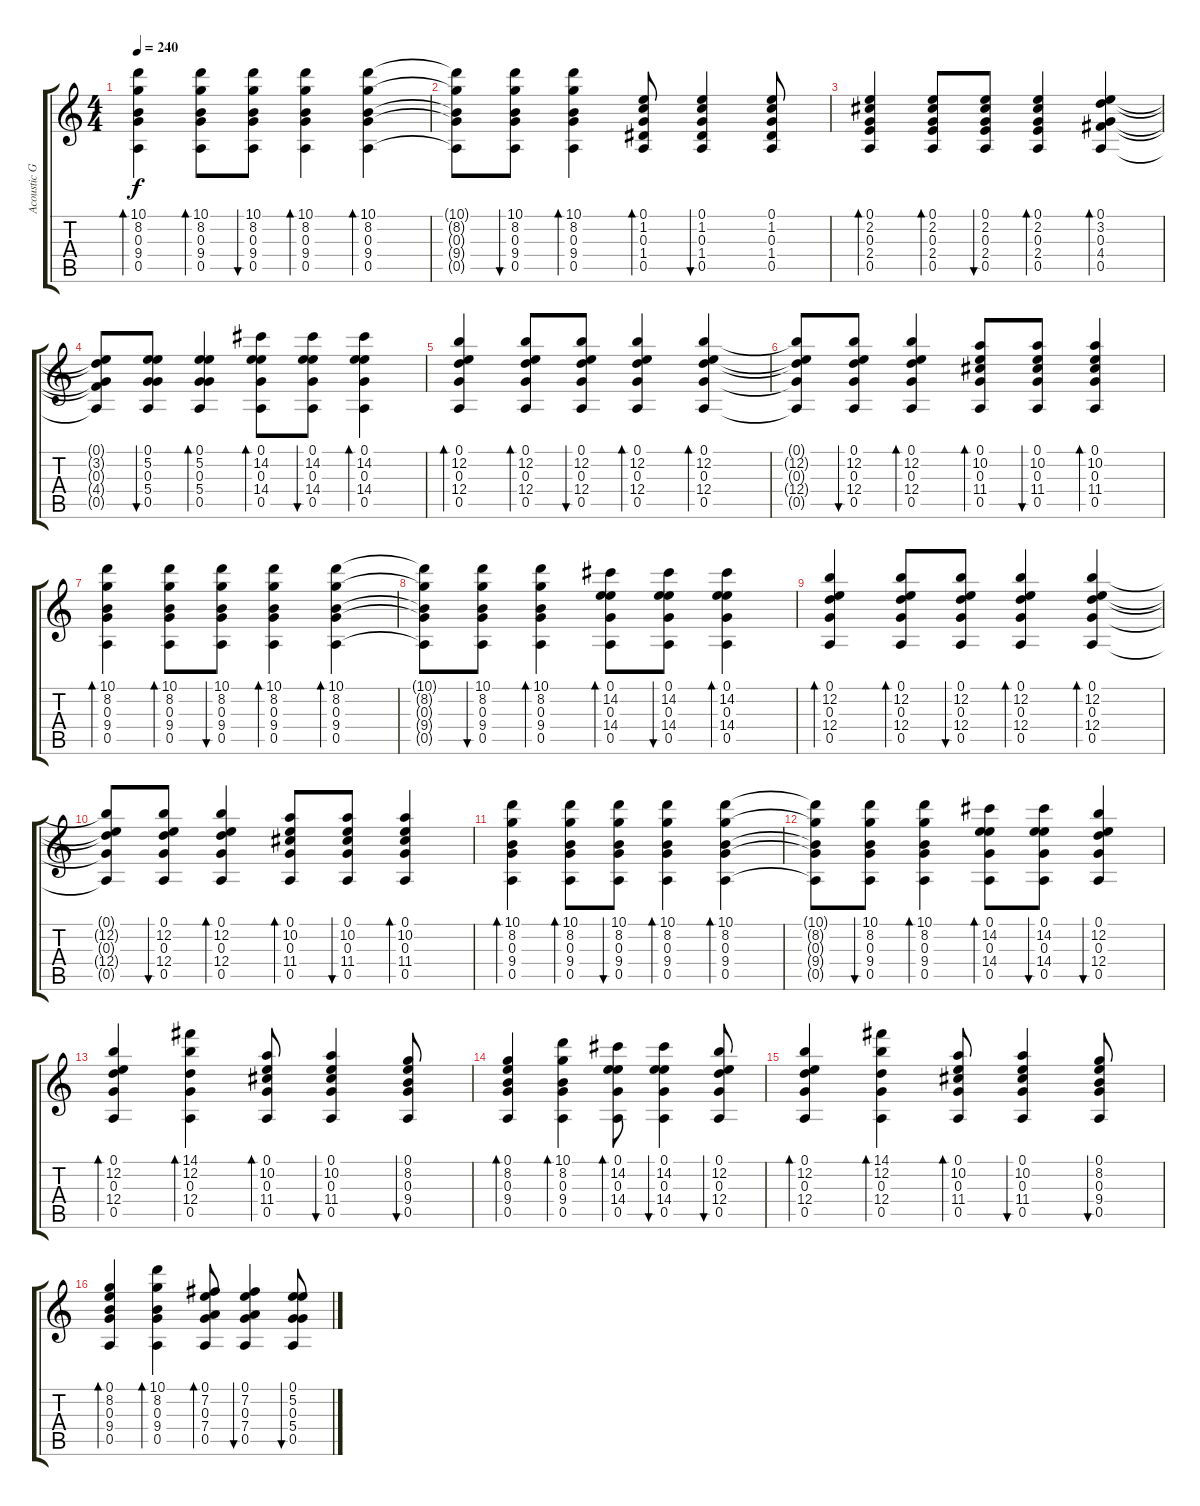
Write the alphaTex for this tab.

\track ("Acoustic Guitar" "Acoustic G") {instrument acousticguitarsteel}
\staff {score tabs}
\tuning (E4 B3 G3 D3 A2 E2) {hide}
\ts (4 4)
\tempo 240
\clef g2
\ks c
(10.1 8.2 0.3 9.4 0.5).4{bd 30 dy f} (10.1 8.2 0.3 9.4 0.5).8{bd 30} (10.1 8.2 0.3 9.4 0.5).8{bu 30} (10.1 8.2 0.3 9.4 0.5).4{bd 30} (10.1 8.2 0.3 9.4 0.5).4{bd 30} |
(10.1{t} 8.2{t} 0.3{t} 9.4{t} 0.5{t}).8 (10.1 8.2 0.3 9.4 0.5).8{bu 30} (10.1 8.2 0.3 9.4 0.5).4{bd 30} (0.1 1.2 0.3 1.4 0.5).8{bd 30} (0.1 1.2 0.3 1.4 0.5).4{bu 30} (0.1 1.2 0.3 1.4 0.5).8 |
(0.1 2.2 0.3 2.4 0.5).4{bd 30} (0.1 2.2 0.3 2.4 0.5).8{bd 30} (0.1 2.2 0.3 2.4 0.5).8{bu 30} (0.1 2.2 0.3 2.4 0.5).4{bd 30} (0.1 3.2 0.3 4.4 0.5).4{bd 30} |
(0.1{t} 3.2{t} 0.3{t} 4.4{t} 0.5{t}).8 (0.1 5.2 0.3 5.4 0.5).8{bu 30} (0.1 5.2 0.3 5.4 0.5).4{bd 30} (0.1 14.2 0.3 14.4 0.5).8{bd 30} (0.1 14.2 0.3 14.4 0.5).8{bu 30} (0.1 14.2 0.3 14.4 0.5).4{bd 30} |
(0.1 12.2 0.3 12.4 0.5).4{bd 30} (0.1 12.2 0.3 12.4 0.5).8{bd 30} (0.1 12.2 0.3 12.4 0.5).8{bu 30} (0.1 12.2 0.3 12.4 0.5).4{bd 30} (0.1 12.2 0.3 12.4 0.5).4{bd 30} |
(0.1{t} 12.2{t} 0.3{t} 12.4{t} 0.5{t}).8 (0.1 12.2 0.3 12.4 0.5).8{bu 30} (0.1 12.2 0.3 12.4 0.5).4{bd 30} (0.1 10.2 0.3 11.4 0.5).8{bd 30} (0.1 10.2 0.3 11.4 0.5).8{bu 30} (0.1 10.2 0.3 11.4 0.5).4{bd 30} |
(10.1 8.2 0.3 9.4 0.5).4{bd 30} (10.1 8.2 0.3 9.4 0.5).8{bd 30} (10.1 8.2 0.3 9.4 0.5).8{bu 30} (10.1 8.2 0.3 9.4 0.5).4{bd 30} (10.1 8.2 0.3 9.4 0.5).4{bd 30} |
(10.1{t} 8.2{t} 0.3{t} 9.4{t} 0.5{t}).8 (10.1 8.2 0.3 9.4 0.5).8{bu 30} (10.1 8.2 0.3 9.4 0.5).4{bd 30} (0.1 14.2 0.3 14.4 0.5).8{bd 30} (0.1 14.2 0.3 14.4 0.5).8{bu 30} (0.1 14.2 0.3 14.4 0.5).4{bd 30} |
(0.1 12.2 0.3 12.4 0.5).4{bd 30} (0.1 12.2 0.3 12.4 0.5).8{bd 30} (0.1 12.2 0.3 12.4 0.5).8{bu 30} (0.1 12.2 0.3 12.4 0.5).4{bd 30} (0.1 12.2 0.3 12.4 0.5).4{bd 30} |
(0.1{t} 12.2{t} 0.3{t} 12.4{t} 0.5{t}).8 (0.1 12.2 0.3 12.4 0.5).8{bu 30} (0.1 12.2 0.3 12.4 0.5).4{bd 30} (0.1 10.2 0.3 11.4 0.5).8{bd 30} (0.1 10.2 0.3 11.4 0.5).8{bu 30} (0.1 10.2 0.3 11.4 0.5).4{bd 30} |
(10.1 8.2 0.3 9.4 0.5).4{bd 30} (10.1 8.2 0.3 9.4 0.5).8{bd 30} (10.1 8.2 0.3 9.4 0.5).8{bu 30} (10.1 8.2 0.3 9.4 0.5).4{bd 30} (10.1 8.2 0.3 9.4 0.5).4{bd 30} |
(10.1{t} 8.2{t} 0.3{t} 9.4{t} 0.5{t}).8 (10.1 8.2 0.3 9.4 0.5).8{bu 30} (10.1 8.2 0.3 9.4 0.5).4{bd 30} (0.1 14.2 0.3 14.4 0.5).8{bd 30} (0.1 14.2 0.3 14.4 0.5).8{bu 30} (0.1 12.2 0.3 12.4 0.5).4{bu 30} |
(0.1 12.2 0.3 12.4 0.5).4{bd 30} (14.1 12.2 0.3 12.4 0.5).4{bd 30} (0.1 10.2 0.3 11.4 0.5).8{bd 30} (0.1 10.2 0.3 11.4 0.5).4{bu 30} (0.1 8.2 0.3 9.4 0.5).8{bu 30} |
(0.1 8.2 0.3 9.4 0.5).4{bd 30} (10.1 8.2 0.3 9.4 0.5).4{bd 30} (0.1 14.2 0.3 14.4 0.5).8{bd 30} (0.1 14.2 0.3 14.4 0.5).4{bu 30} (0.1 12.2 0.3 12.4 0.5).8{bu 30} |
(0.1 12.2 0.3 12.4 0.5).4{bd 30} (14.1 12.2 0.3 12.4 0.5).4{bd 30} (0.1 10.2 0.3 11.4 0.5).8{bd 30} (0.1 10.2 0.3 11.4 0.5).4{bu 30} (0.1 8.2 0.3 9.4 0.5).8{bu 30} |
(0.1 8.2 0.3 9.4 0.5).4{bd 30} (10.1 8.2 0.3 9.4 0.5).4{bd 30} (0.1 7.2 0.3 7.4 0.5).8{bd 30} (0.1 7.2 0.3 7.4 0.5).4{bu 30} (0.1 5.2 0.3 5.4 0.5).8{bu 30}
